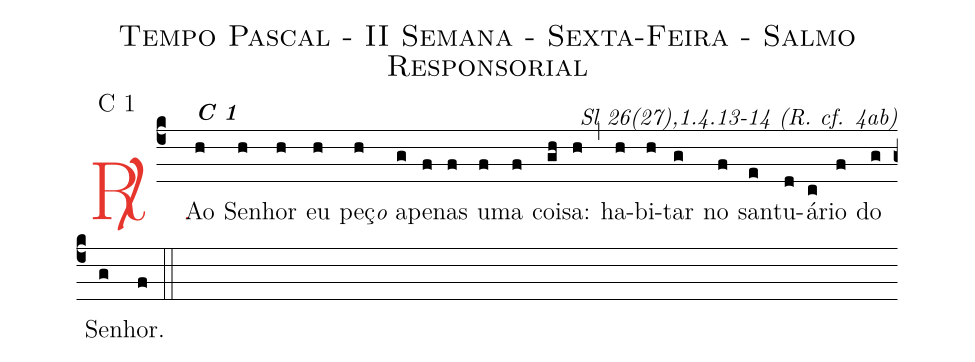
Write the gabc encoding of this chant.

name: Tempo Pascal - II Semana - Sexta-Feira - Salmo Responsorial;
mode: C 1;
commentary: Sl 26(27),1.4.13-14 (R. cf. 4ab);
%%
(c4)

<c><sp>R/</sp>.</c>() Ao<alt>\textbf{C 1}</alt>(h) Se(h)nhor(h) eu(h) pe(h)ç<e>o</e> a(g)pe(f)nas(f) u(f)ma(f) coi(gh)sa:(h) (,) ha(h)bi(h)tar(g) no(f) san(e)tu(d)á(c)rio(f) do(g) Se(g)nhor.(f)

(::)
